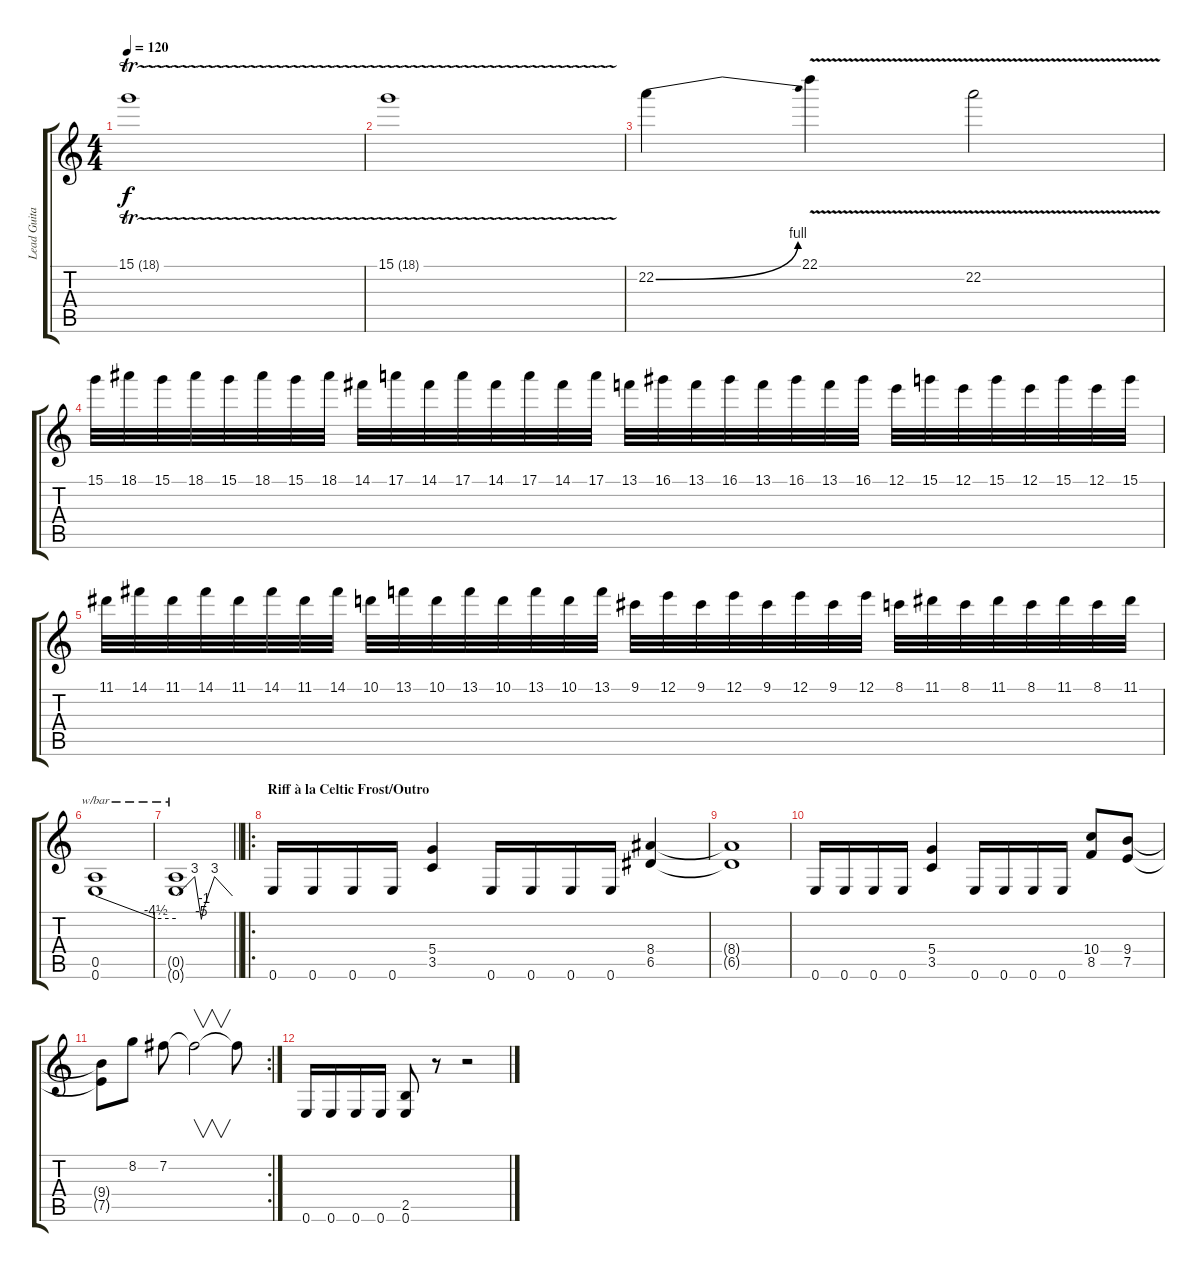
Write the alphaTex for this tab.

\track ("Lead Guitar" "Lead Guita") {instrument distortionguitar}
\staff {score tabs}
\tuning (E4 B3 G3 D3 A2 E2) {hide}
\ts (4 4)
\tempo 120
\clef g2
\ks c
15.1{tr (18 32)}.1{dy f} |
15.1{tr (18 32)}.1 |
22.2{be (bend 0 0 60 4)}.4 22.1{v}.4 22.2{v}.2 |
15.1.32 18.1.32 15.1.32 18.1.32 15.1.32 18.1.32 15.1.32 18.1.32 14.1.32 17.1.32 14.1.32 17.1.32 14.1.32 17.1.32 14.1.32 17.1.32 13.1.32 16.1.32 13.1.32 16.1.32 13.1.32 16.1.32 13.1.32 16.1.32 12.1.32 15.1.32 12.1.32 15.1.32 12.1.32 15.1.32 12.1.32 15.1.32 |
11.1.32 14.1.32 11.1.32 14.1.32 11.1.32 14.1.32 11.1.32 14.1.32 10.1.32 13.1.32 10.1.32 13.1.32 10.1.32 13.1.32 10.1.32 13.1.32 9.1.32 12.1.32 9.1.32 12.1.32 9.1.32 12.1.32 9.1.32 12.1.32 8.1.32 11.1.32 8.1.32 11.1.32 8.1.32 11.1.32 8.1.32 11.1.32 |
(0.5 0.6).1{tbe (custom default 0 0 45 -18 60 -18)} |
\barLineRight lightlight
(0.5{t} 0.6{t}).1{tbe (custom default 0 0 20 12 27 -20 30 -4 41 12 60 0)} |
\ro
\section ("" "Riff à la Celtic Frost/Outro")
0.6.16 0.6.16 0.6.16 0.6.16 (5.4 3.5).4 0.6.16 0.6.16 0.6.16 0.6.16 (8.4 6.5).4 |
(8.4{t} 6.5{t}).1 |
0.6.16 0.6.16 0.6.16 0.6.16 (5.4 3.5).4 0.6.16 0.6.16 0.6.16 0.6.16 (10.4 8.5).8 (9.4 7.5).8 |
\rc 2
(9.4{t} 7.5{t}).8 8.2.8 7.2.8 7.2{t}.2{v} 7.2{t}.8 |
0.6.16 0.6.16 0.6.16 0.6.16 (2.5 0.6).8 r.8 r.2
